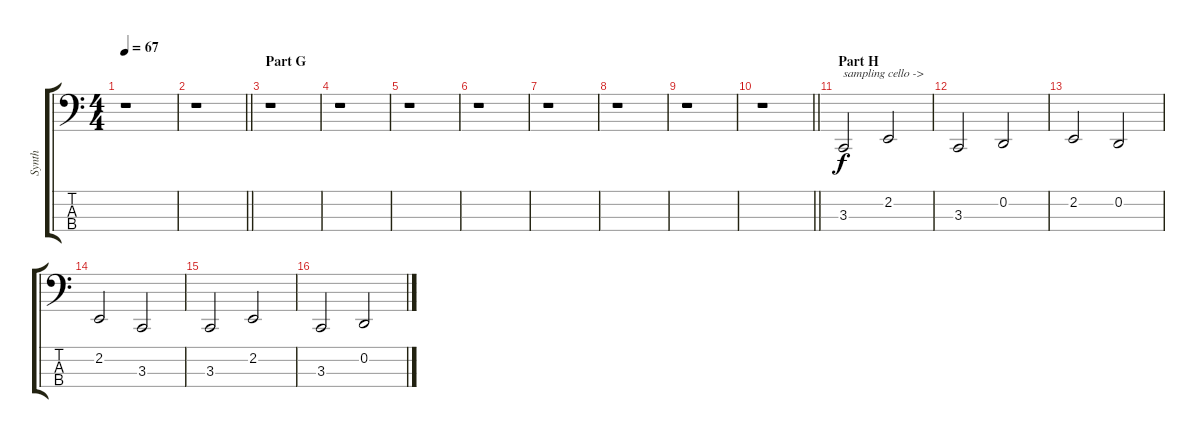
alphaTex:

\track ("Synth" "Synth") {instrument cello}
\staff {score tabs}
\tuning (G2 D2 A1 E1) {hide}
\ts (4 4)
\tempo 67
\clef f4
\ks c
r.1{dy f} |
\barLineRight lightlight
r.1 |
\section ("" "Part G")
r.1 |
r.1 |
r.1 |
r.1 |
r.1 |
r.1 |
r.1 |
\barLineRight lightlight
r.1 |
\section ("" "Part H")
3.3.2{txt "sampling cello ->"} 2.2.2 |
3.3.2 0.2.2 |
2.2.2 0.2.2 |
2.2.2 3.3.2 |
3.3.2 2.2.2 |
3.3.2 0.2.2
